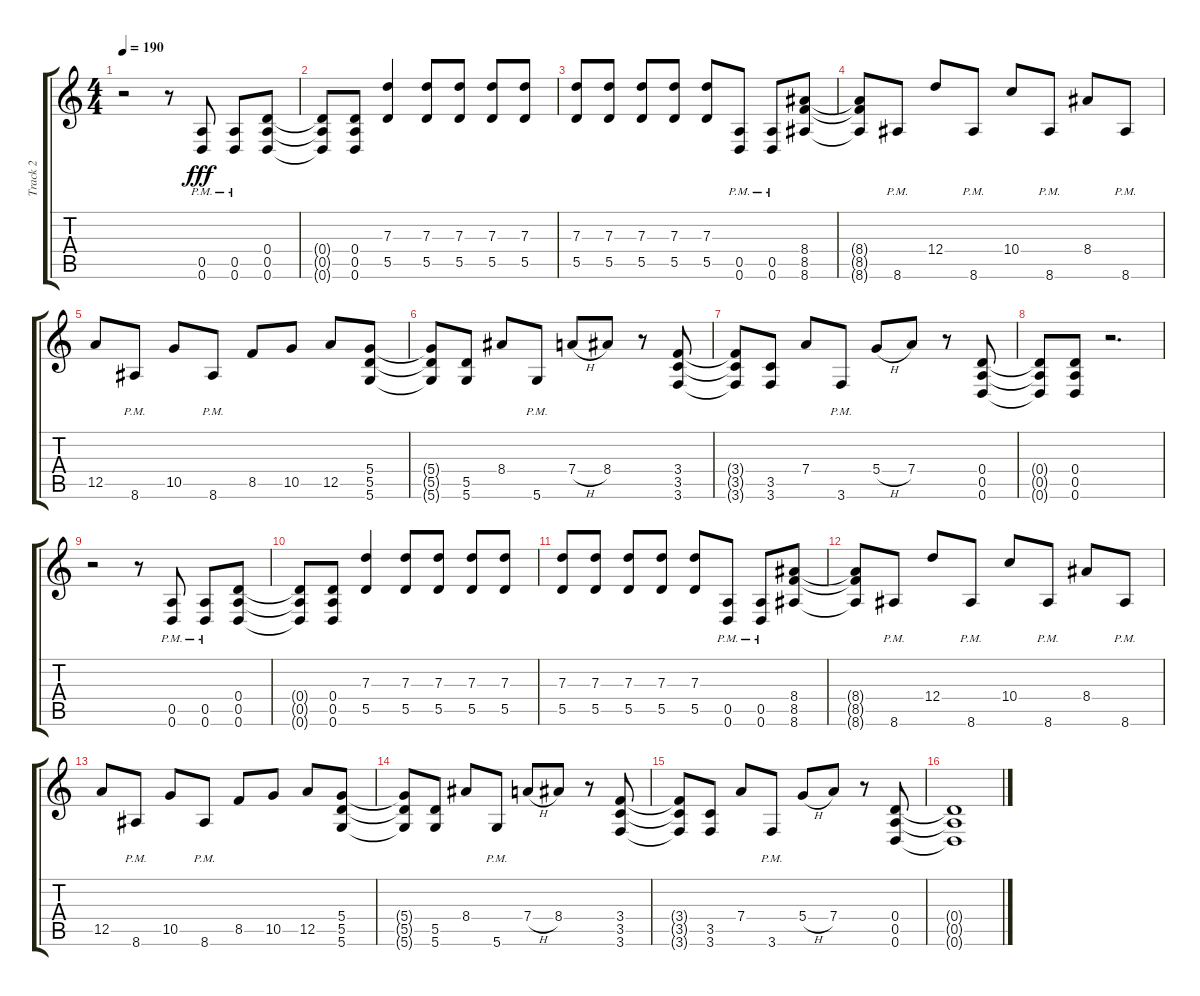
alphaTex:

\track ("Track 2" "Track 2") {instrument distortionguitar}
\staff {score tabs}
\tuning (E4 B3 G3 D3 A2 D2) {hide}
\ts (4 4)
\tempo 190
\clef g2
\ks c
r.2{dy fff} r.8 (0.5{pm} 0.6{pm}).8 (0.5{pm} 0.6{pm}).8 (0.4 0.5 0.6).8 |
(0.4{t} 0.5{t} 0.6{t}).8 (0.4 0.5 0.6).8 (7.3 5.5).4 (7.3 5.5).8 (7.3 5.5).8 (7.3 5.5).8 (7.3 5.5).8 |
(7.3 5.5).8 (7.3 5.5).8 (7.3 5.5).8 (7.3 5.5).8 (7.3 5.5).8 (0.5{pm} 0.6{pm}).8 (0.5{pm} 0.6{pm}).8 (8.4 8.5 8.6).8 |
(8.4{t} 8.5{t} 8.6{t}).8 8.6{pm}.8 12.4.8 8.6{pm}.8 10.4.8 8.6{pm}.8 8.4.8 8.6{pm}.8 |
12.5.8 8.6{pm}.8 10.5.8 8.6{pm}.8 8.5.8 10.5.8 12.5.8 (5.4 5.5 5.6).8 |
(5.4{t} 5.5{t} 5.6{t}).8 (5.5 5.6).8 8.4.8 5.6{pm}.8 7.4{h}.8 8.4.8 r.8 (3.4 3.5 3.6).8 |
(3.4{t} 3.5{t} 3.6{t}).8 (3.5 3.6).8 7.4.8 3.6{pm}.8 5.4{h}.8 7.4.8 r.8 (0.4 0.5 0.6).8 |
(0.4{t} 0.5{t} 0.6{t}).8 (0.4 0.5 0.6).8 r.2{d} |
r.2 r.8 (0.5{pm} 0.6{pm}).8 (0.5{pm} 0.6{pm}).8 (0.4 0.5 0.6).8 |
(0.4{t} 0.5{t} 0.6{t}).8 (0.4 0.5 0.6).8 (7.3 5.5).4 (7.3 5.5).8 (7.3 5.5).8 (7.3 5.5).8 (7.3 5.5).8 |
(7.3 5.5).8 (7.3 5.5).8 (7.3 5.5).8 (7.3 5.5).8 (7.3 5.5).8 (0.5{pm} 0.6{pm}).8 (0.5{pm} 0.6{pm}).8 (8.4 8.5 8.6).8 |
(8.4{t} 8.5{t} 8.6{t}).8 8.6{pm}.8 12.4.8 8.6{pm}.8 10.4.8 8.6{pm}.8 8.4.8 8.6{pm}.8 |
12.5.8 8.6{pm}.8 10.5.8 8.6{pm}.8 8.5.8 10.5.8 12.5.8 (5.4 5.5 5.6).8 |
(5.4{t} 5.5{t} 5.6{t}).8 (5.5 5.6).8 8.4.8 5.6{pm}.8 7.4{h}.8 8.4.8 r.8 (3.4 3.5 3.6).8 |
(3.4{t} 3.5{t} 3.6{t}).8 (3.5 3.6).8 7.4.8 3.6{pm}.8 5.4{h}.8 7.4.8 r.8 (0.4 0.5 0.6).8 |
(0.4{t} 0.5{t} 0.6{t}).1
